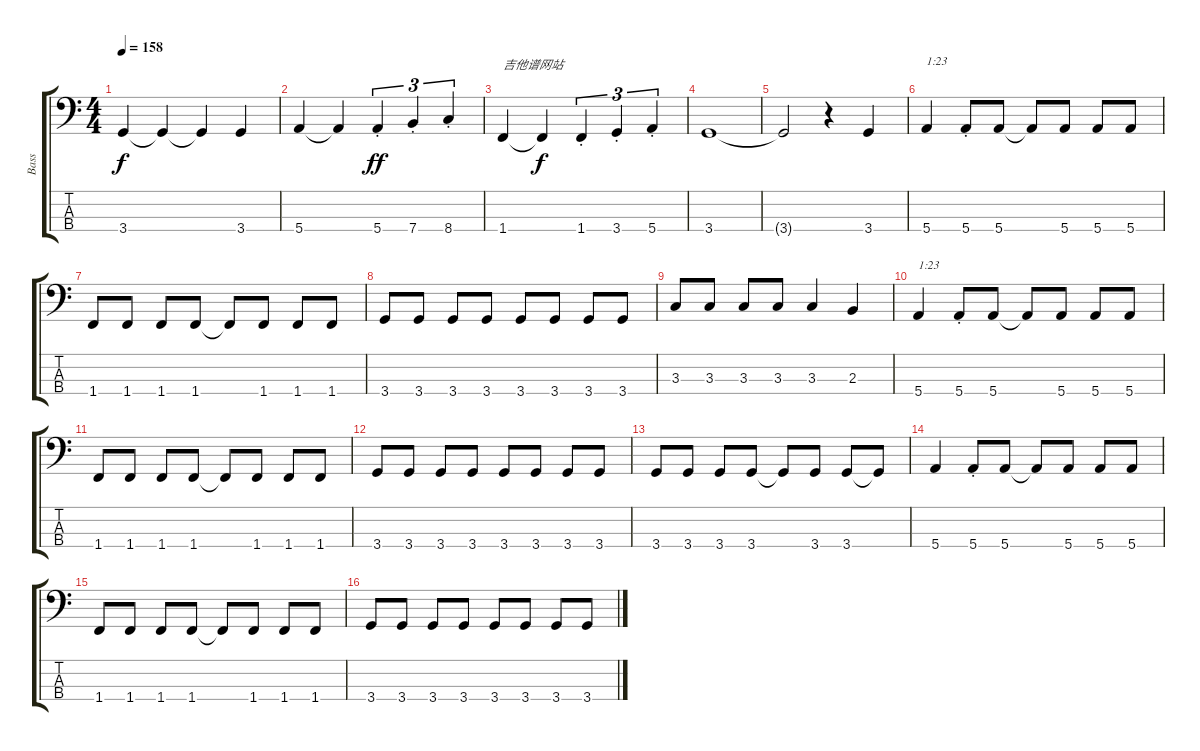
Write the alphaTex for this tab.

\track ("Bass" "Bass") {instrument electricbassfinger}
\staff {score tabs}
\tuning (G2 D2 A1 E1) {hide}
\ts (4 4)
\tempo 158
\clef f4
\ks c
3.4.4{dy f} 3.4{t}.4 3.4{t}.4 3.4.4 |
5.4.4 5.4{t}.4 5.4{st}.4{tu (3 2) dy ff} 7.4{st}.4{tu (3 2)} 8.4{st}.4{tu (3 2)} |
1.4.4{txt "吉他谱网站"} 1.4{t}.4{dy f} 1.4{st}.4{tu (3 2)} 3.4{st}.4{tu (3 2)} 5.4{st}.4{tu (3 2)} |
3.4.1 |
3.4{t}.2 r.4 3.4.4 |
5.4.4{txt "1:23"} 5.4{st}.8 5.4.8 5.4{t}.8 5.4.8 5.4.8 5.4.8 |
1.4.8 1.4.8 1.4.8 1.4.8 1.4{t}.8 1.4.8 1.4.8 1.4.8 |
3.4.8 3.4.8 3.4.8 3.4.8 3.4.8 3.4.8 3.4.8 3.4.8 |
3.3.8 3.3.8 3.3.8 3.3.8 3.3.4 2.3.4 |
5.4.4{txt "1:23"} 5.4{st}.8 5.4.8 5.4{t}.8 5.4.8 5.4.8 5.4.8 |
1.4.8 1.4.8 1.4.8 1.4.8 1.4{t}.8 1.4.8 1.4.8 1.4.8 |
3.4.8 3.4.8 3.4.8 3.4.8 3.4.8 3.4.8 3.4.8 3.4.8 |
3.4.8 3.4.8 3.4.8 3.4.8 3.4{t}.8 3.4.8 3.4.8 3.4{t}.8 |
5.4.4 5.4{st}.8 5.4.8 5.4{t}.8 5.4.8 5.4.8 5.4.8 |
1.4.8 1.4.8 1.4.8 1.4.8 1.4{t}.8 1.4.8 1.4.8 1.4.8 |
3.4.8 3.4.8 3.4.8 3.4.8 3.4.8 3.4.8 3.4.8 3.4.8
